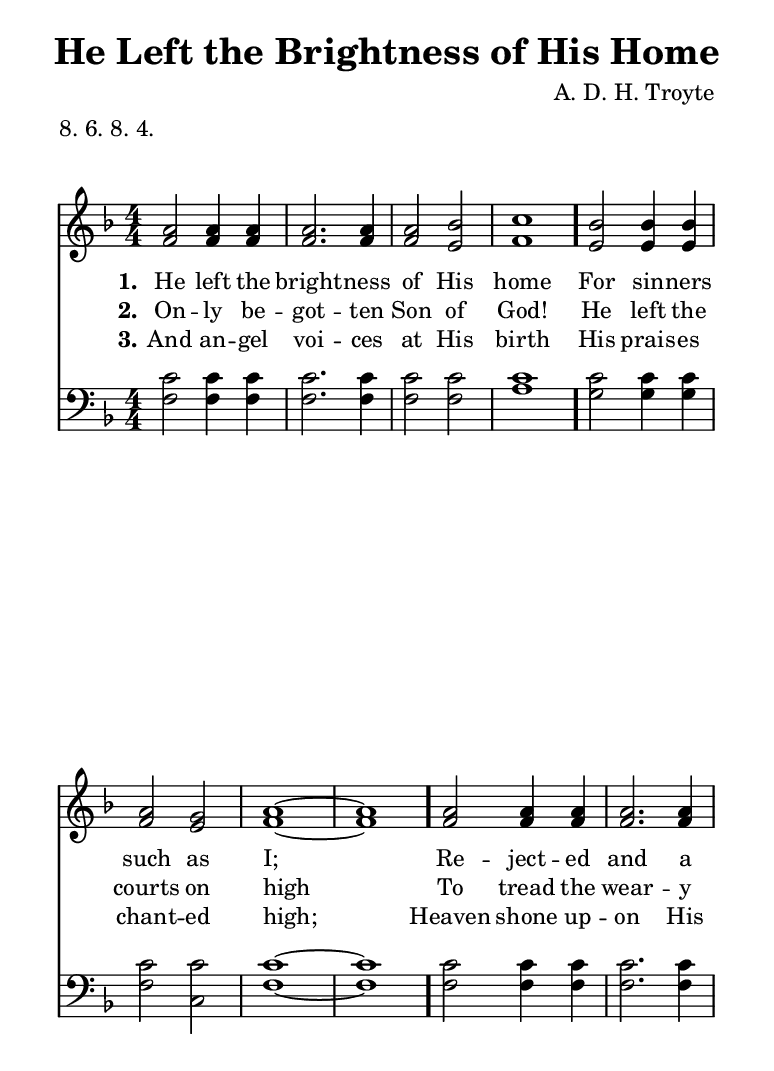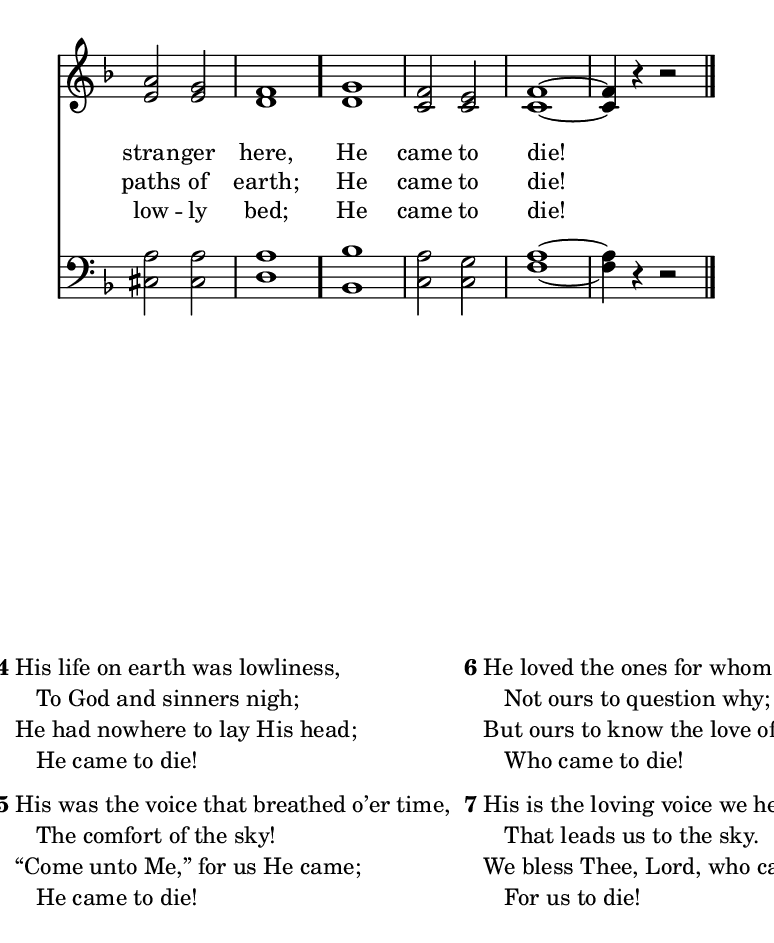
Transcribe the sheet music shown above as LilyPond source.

\include "common/global.ily"
\paper {
  \include "common/paper.ily"
  ragged-last-bottom = ##t
  system-count = #(cond (is-eogsized 2) (#t #f))
  system-system-spacing.padding = 8
}

\header{
  %gospel
  hymnnumber = "137"
  title = "He Left the Brightness of His Home"
  tunename = "Troyte. Adpt"
  meter = "8. 6. 8. 4."
  poet = ""
  composer = "A. D. H. Troyte"
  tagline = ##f
}

% for fermata in MIDI
ta = { \tempo 2=80 }
tb = { \tempo 2=40 }

patternAA = { c2 c4 c4 | c2. c4 | c2 c2 | c1 }
patternBA = { c2 c4 c4 | c2 c2 | c1 ~ | c1 }
patternCA = { c1 | c2 c2 | c1 ~ | c4 c4 c2 }

global = {
  \include "common/overrides.ily"
  \override Staff.TimeSignature.style = #'numbered
  \time 4/4
  \override Score.MetronomeMark.transparent = ##t % hide all fermata changes too
  \ta
  \key f \major
  \autoBeamOff
}

notesSoprano = {
\global
\relative c'' {

  \changePitch \patternAA { a a a | a a | a bes | c }
  \changePitch \patternBA { bes bes bes | a g | a | a }
  \changePitch \patternAA { a a a | a a | a g | f }
  \changePitch \patternCA { g | f e | f f r r }

  \bar "|."

}
}

notesAlto = {
\global
\relative e' {

  \changePitch \patternAA { f f f | f f | f e | f }
  \changePitch \patternBA { e e e | f e | f | f }
  \changePitch \patternAA { f f f | f f | e e | d }
  \changePitch \patternCA { d | c c | c | c r r }

}
}

notesTenor = {
\global
\relative a {

  \changePitch \patternAA { c c c | c c | c c | c }
  \changePitch \patternBA { c c c | c c | c | c }
  \changePitch \patternAA { c c c | c c | a a | a }
  \changePitch \patternCA { bes | a g | a | a r r }

}
}

notesBass = {
\global
\relative f {

  \changePitch \patternAA { f f f | f f | f f | a }
  \changePitch \patternBA { g g g | f c | f | f }
  \changePitch \patternAA { f f f | f f | cis cis | d }
  \changePitch \patternCA { bes | c c | f | f r r }

}
}

wordsA = \lyricmode {
\set stanza = "1."

He left the bright -- ness of His home \bar "."
For sin -- ners such as I; \bar "."
Re -- ject -- ed and a stran -- ger here, \bar "."
He came to die! \bar "."

}

wordsB = \lyricmode {
\set stanza = "2."

On -- ly be -- got -- ten Son of God!
He left the courts on high
To tread the wear -- y paths of earth;
He came to die!

}

wordsC = \lyricmode {
\set stanza = "3."

And an -- gel voi -- ces at His birth
His prais -- es chant -- ed high;
Heaven shone up -- on His low -- ly bed;
He came to die!

}

wordsD = \markuplist {

\line { His life on earth was lowliness, }
\line { { \hspace #2 } To God and sinners nigh; }
\line { He had nowhere to lay His head; }
\line { { \hspace #2 } He came to die! }

}

wordsE = \markuplist {

\line { His was the voice that breathed o’er time, }
\line { { \hspace #2 } The comfort of the sky! }
\line { “Come unto Me,” for us He came; }
\line { { \hspace #2 } He came to die! }

}

wordsF = \markuplist {

\line { He loved the ones for whom He died — }
\line { { \hspace #2 } Not ours to question why; }
\line { But ours to know the love of Him }
\line { { \hspace #2 } Who came to die! }

}

wordsG = \markuplist {

\line { His is the loving voice we hear }
\line { { \hspace #2 } That leads us to the sky. }
\line { We bless Thee, Lord, who came to earth }
\line { { \hspace #2 } For us to die! }

}

\score {
  \context ChoirStaff <<
    \context Staff = upper <<
      \set Staff.autoBeaming = ##f
      \set ChoirStaff.systemStartDelimiter = #'SystemStartBar
      \set ChoirStaff.printPartCombineTexts = ##f
      \partcombine #'(2 . 9) \notesSoprano \notesAlto
      \context NullVoice = sopranos { \voiceOne << \notesSoprano >> }
      \context Lyrics = one   \lyricsto sopranos \wordsA
      \context Lyrics = two   \lyricsto sopranos \wordsB
      \context Lyrics = three \lyricsto sopranos \wordsC
    >>
    \context Staff = men <<
      \set Staff.autoBeaming = ##f
      \clef bass
      \set ChoirStaff.printPartCombineTexts = ##f
      \partcombine #'(2 . 9) \notesTenor \notesBass
    >>
  >>
  \layout {
    \include "common/layout.ily"
  }
  \midi{
    \include "common/midi.ily"
  }
}

\noPageBreak

\markup { \fill-line {
  \hspace #0.1
  \column {
  \line{ \bold 4 \column { \wordsD } } \combine \null \vspace #0.4
  \line{ \bold 5 \column { \wordsE } }
  }
  \hspace #0.1
  \column {
  \line{ \bold 6 \column { \wordsF } } \combine \null \vspace #0.4
  \line{ \bold 7 \column { \wordsG } }
  }
  \hspace #0.1
} }

\version "2.19.49"  % necessary for upgrading to future LilyPond versions.

% vi:set et ts=2 sw=2 ai nocindent syntax=lilypond:
